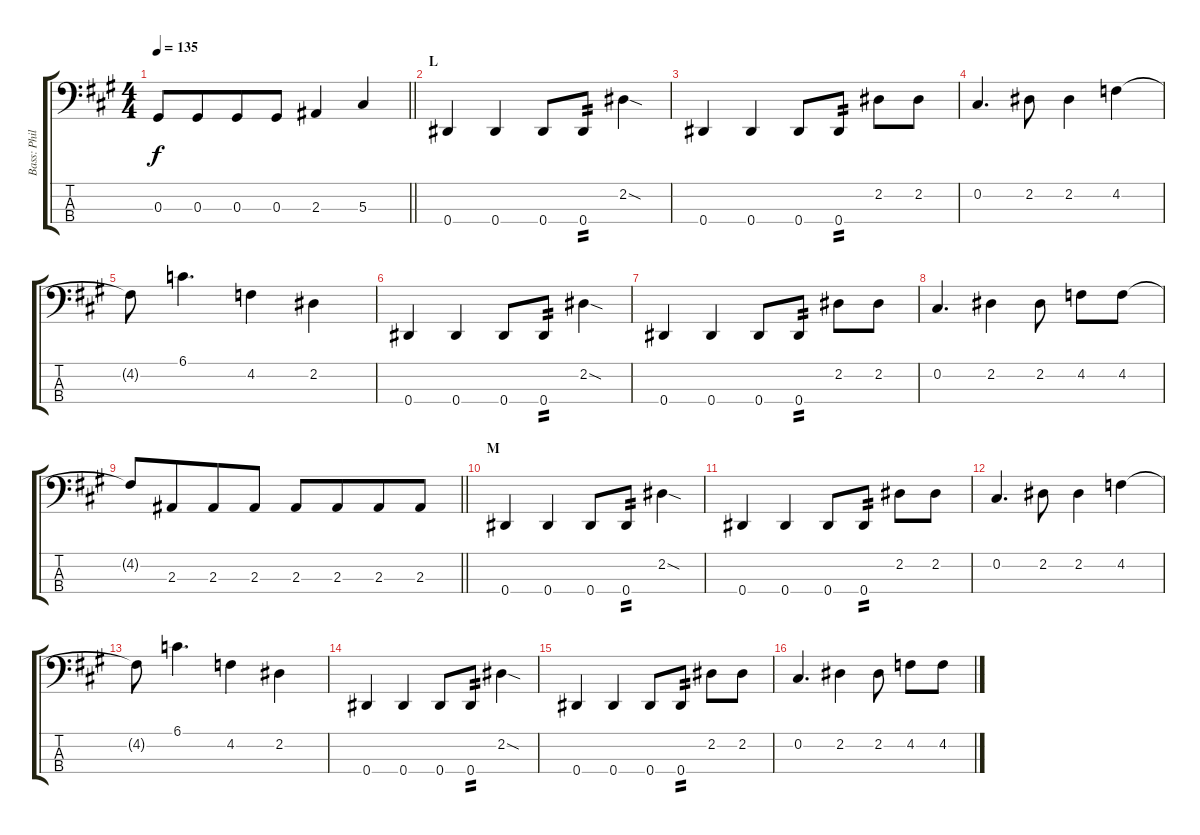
\track ("Bass: Phillip" "Bass: Phil") {instrument electricbassfinger}
\staff {score tabs}
\tuning (Gb2 Db2 Ab1 Eb1) {hide}
\ts (4 4)
\tempo 135
\clef f4
\barLineRight lightlight
\ks a
0.3.8{dy f} 0.3.8{beam merge} 0.3.8 0.3.8 2.3.4 5.3.4 |
\section ("" "L")
0.4.4 0.4.4 0.4.8 0.4.8{tp 2} 2.2{sod}.4 |
0.4.4 0.4.4 0.4.8 0.4.8{tp 2} 2.2.8 2.2.8 |
0.2.4{d} 2.2.8 2.2.4 4.2.4 |
4.2{t}.8 6.1.4{d} 4.2.4 2.2.4 |
0.4.4 0.4.4 0.4.8 0.4.8{tp 2} 2.2{sod}.4 |
0.4.4 0.4.4 0.4.8 0.4.8{tp 2} 2.2.8 2.2.8 |
0.2.4{d} 2.2.4 2.2.8 4.2.8 4.2.8 |
\barLineRight lightlight
4.2{t}.8{beam Up} 2.3.8{beam Up beam merge} 2.3.8{beam Up} 2.3.8{beam Up} 2.3.8 2.3.8{beam merge} 2.3.8 2.3.8 |
\section ("" "M")
0.4.4 0.4.4 0.4.8 0.4.8{tp 2} 2.2{sod}.4 |
0.4.4 0.4.4 0.4.8 0.4.8{tp 2} 2.2.8 2.2.8 |
0.2.4{d} 2.2.8 2.2.4 4.2.4 |
4.2{t}.8 6.1.4{d} 4.2.4 2.2.4 |
0.4.4 0.4.4 0.4.8 0.4.8{tp 2} 2.2{sod}.4 |
0.4.4 0.4.4 0.4.8 0.4.8{tp 2} 2.2.8 2.2.8 |
0.2.4{d} 2.2.4 2.2.8 4.2.8 4.2.8
